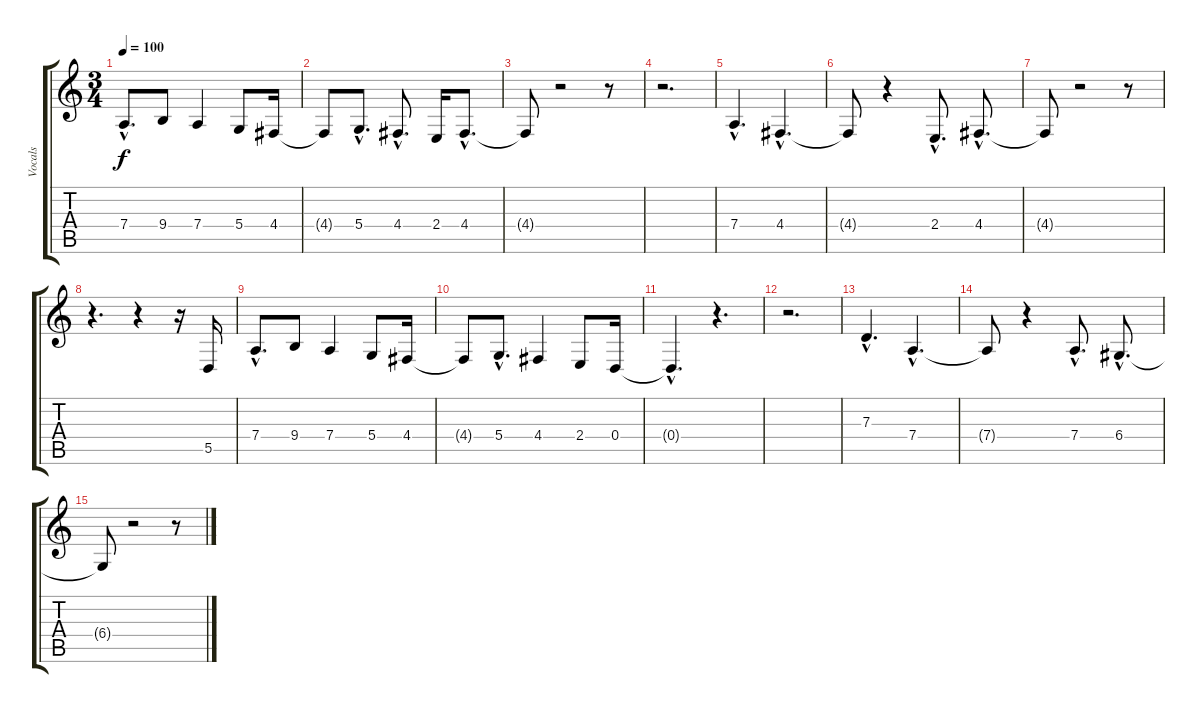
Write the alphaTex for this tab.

\track ("Vocals" "Vocals") {instrument lead1square}
\staff {score tabs}
\tuning (E4 B3 G3 D3 A2 D2) {hide}
\ts (3 4)
\tempo 100
\clef g2
\ks c
7.4{hac}.8{d dy f} 9.4.8 7.4.4 5.4.8 4.4.16 |
4.4{t}.8 5.4{hac}.8{d} 4.4{hac}.8{d} 2.4.16 4.4{hac}.8{d} |
4.4{t}.8 r.2 r.8 |
r.2{d} |
7.4{hac}.4{d} 4.4{hac}.4{d} |
4.4{t}.8 r.4 2.4{hac}.8{d} 4.4{hac}.8{d} |
4.4{t}.8 r.2 r.8 |
r.4{d} r.4 r.16 5.5.16 |
7.4{hac}.8{d} 9.4.8 7.4.4 5.4.8 4.4.16 |
4.4{t}.8 5.4{hac}.8{d} 4.4.4 2.4.8 0.4.16 |
0.4{hac t}.4{d} r.4{d} |
r.2{d} |
7.3{hac}.4{d} 7.4{hac}.4{d} |
7.4{t}.8 r.4 7.4{hac}.8{d} 6.4{hac}.8{d} |
6.4{t}.8 r.2 r.8
